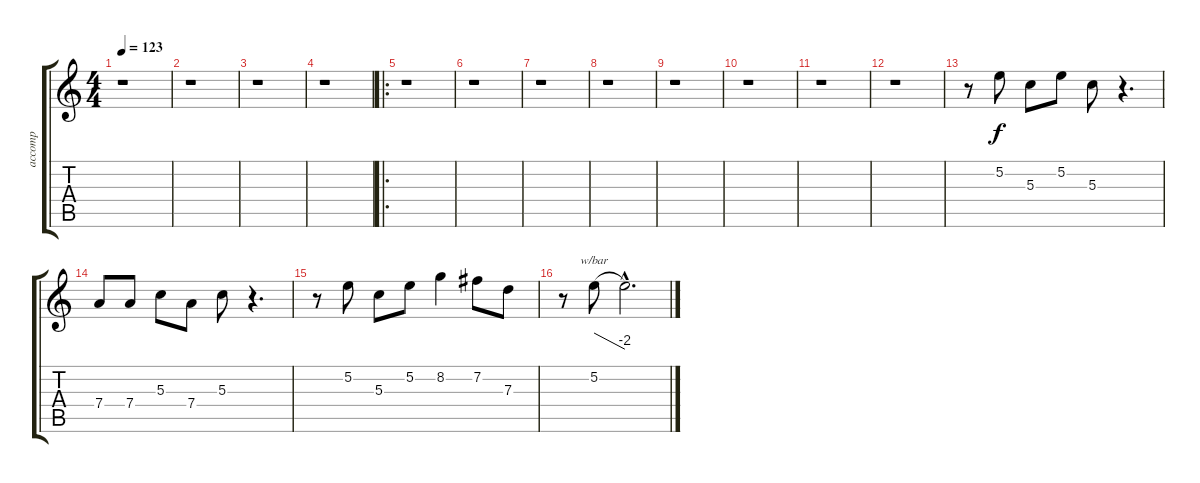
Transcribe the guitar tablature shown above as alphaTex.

\track ("accomp" "accomp") {instrument electricguitarclean}
\staff {score tabs}
\tuning (E4 B3 G3 D3 A2 E2) {hide}
\ts (4 4)
\tempo 123
\clef g2
\ks c
r.1{dy f instrument electricguitarclean} |
r.1 |
r.1 |
r.1 |
\ro
r.1 |
r.1 |
r.1 |
r.1 |
r.1 |
r.1 |
r.1 |
r.1 |
r.8{instrument electricgrandpiano} 5.2.8 5.3.8 5.2.8 5.3.8 r.4{d} |
7.4.8 7.4.8 5.3.8 7.4.8 5.3.8 r.4{d} |
r.8 5.2.8 5.3.8 5.2.8 8.2.4 7.2.8 7.3.8 |
r.8{volume 0} 5.2.8{tbe (dive default 0 0 60 -8) volume 13} 5.2{hac t}.2{d}
